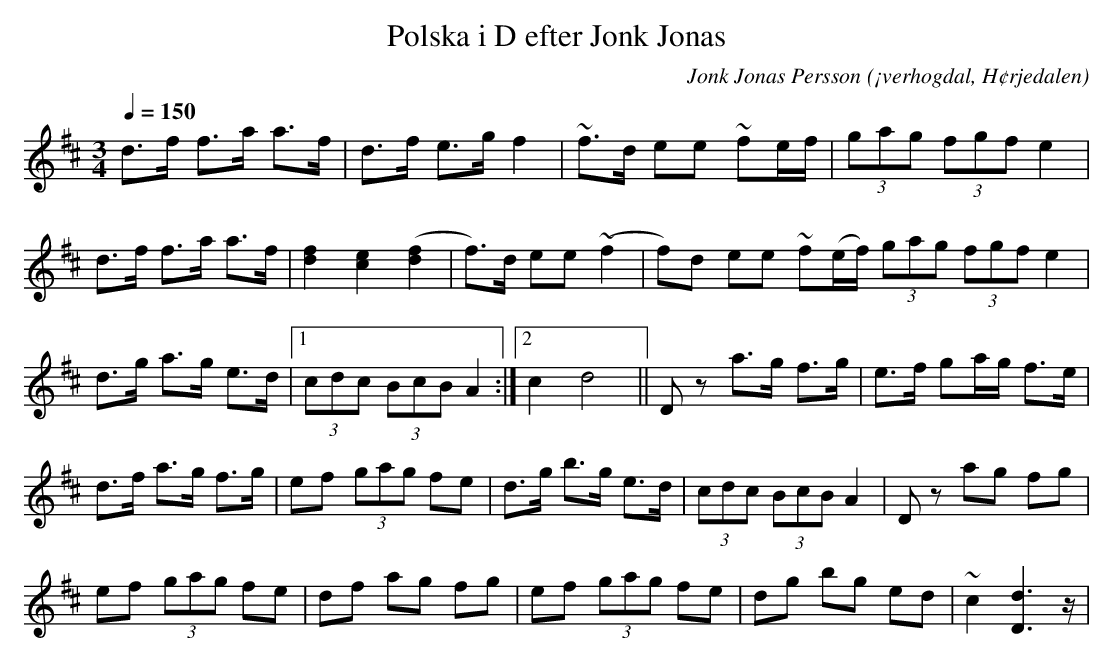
X:1
T:Polska i D efter Jonk Jonas
O:¡verhogdal, H¢rjedalen
Q:1/4=150
M:3/4
C:Jonk Jonas Persson
K:D
d>f f>a a>f | d>f e>g f2 | ~f>d ee ~fe/2f/2 | (3gag (3fgf e2 |
d>f f>a a>f | [f2d2] [e2c2] ([f2d2] | f)>d ee ~(f2 | f)d ee ~f(e/2f/2) (3gag (3fgf e2 |
d>g a>g e>d |1 (3cdc (3BcB A2 :|2 c2 d4 || D z a>g f>g | e>f ga/2g/2 f>e |
d>f a>g f>g | ef (3gag fe | d>g b>g e>d | (3cdc (3BcB A2 | D z ag fg |
ef (3gag fe | df ag fg | ef (3gag fe | dg bg ed | ~c2 [d2D2]>z |
